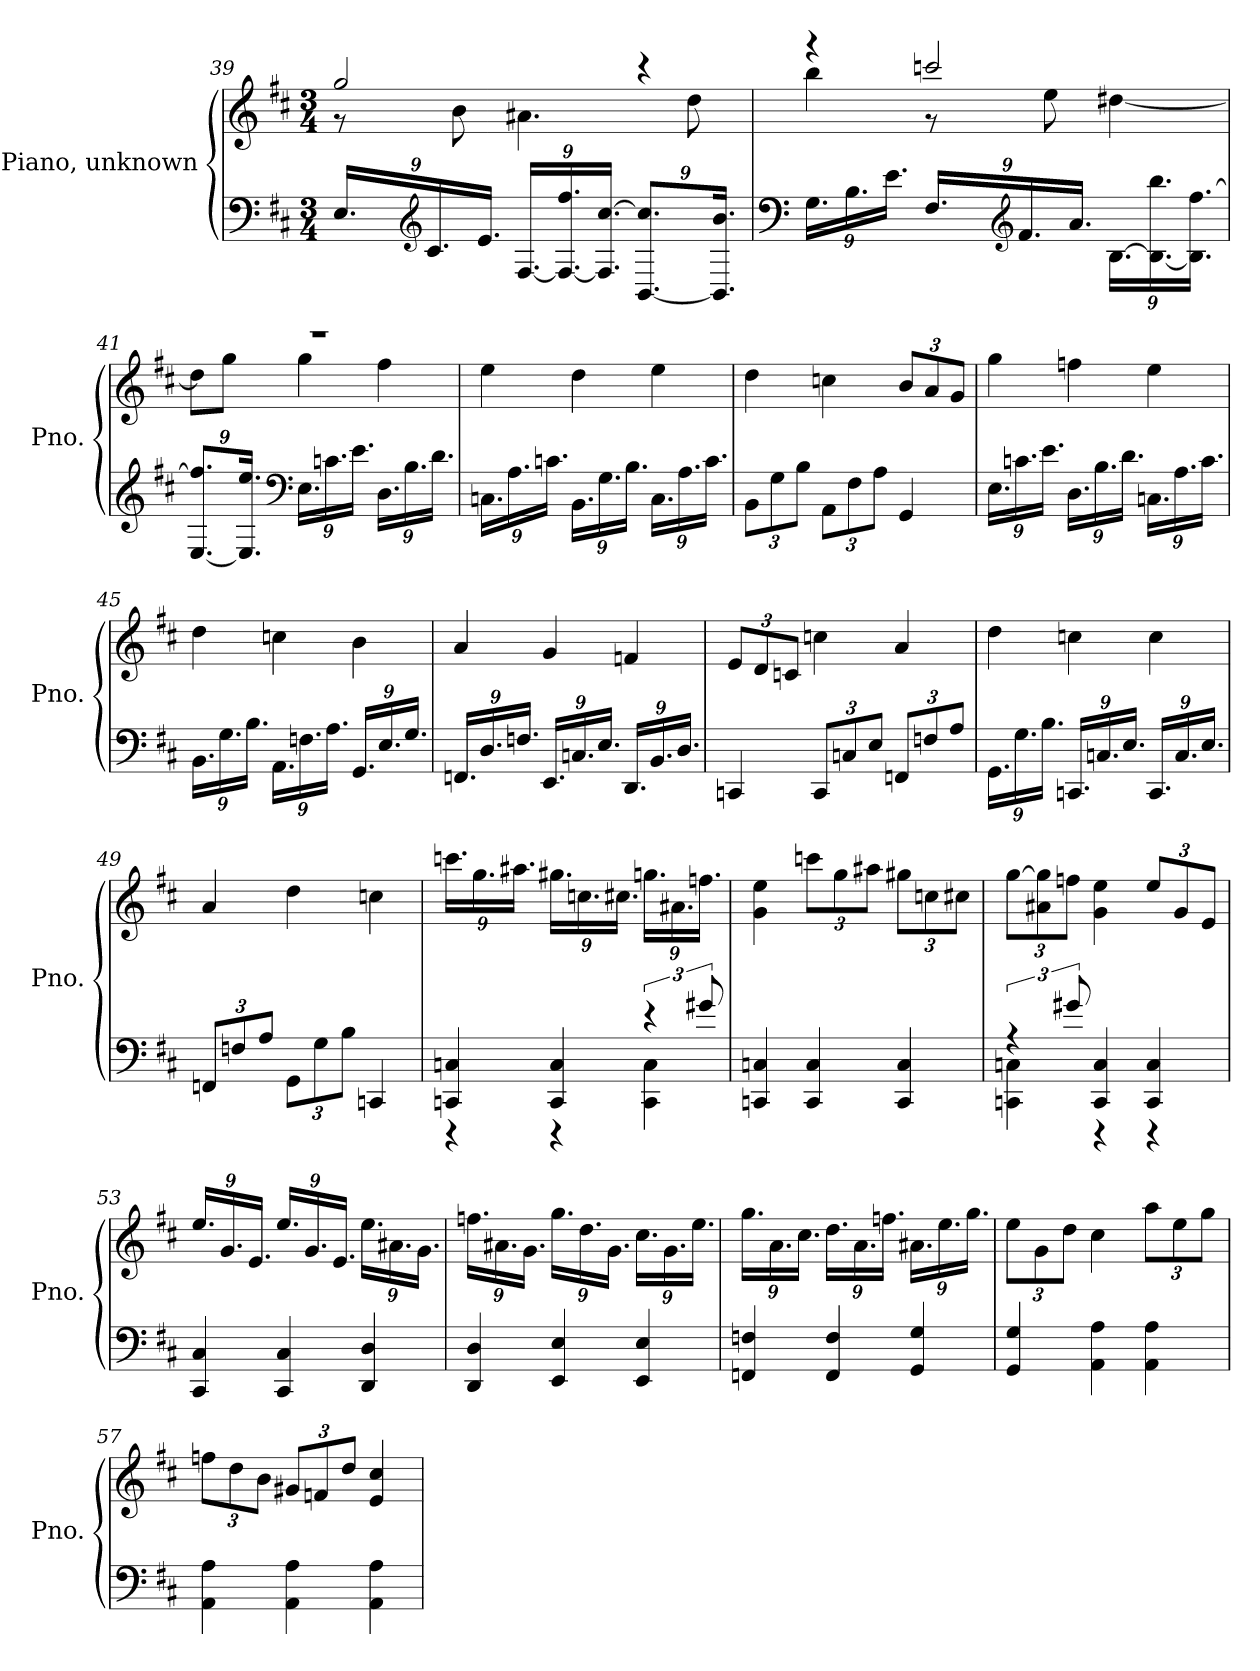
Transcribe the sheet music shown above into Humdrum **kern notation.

**kern	**kern
*part1	*part1
*staff2	*staff1
*I"Piano, unknown	*
*I'Pno.	*
*clefF4	*clefG2
*k[f#c#]	*k[f#c#]
*M3/4	*M3/4
*Xbrackettup	*
=39	=39
*	*^
18.E/LL	2gg/	8r
*clefG2	*	*
18.c#/	.	.
.	.	8b\
18.e/JJ	.	.
[18.F#/LL	.	4.a#X\
18.F#/_ 18.ff#/	.	.
18.F#/] [18.cc#/JJ	.	.
[9.BB/ 9.cc#/]L	4r	.
.	.	8dd\
18.BB/] 18.b/Jk	.	.
!!LO:LB:g=z	!!
=40	=40	=40
*clefF4	*	*
18.G\LL	4r	4bb\
18.B\	.	.
18.e\JJ	.	.
18.F#/LL	2cccn/	8r
*clefG2	*	*
18.f#/	.	.
.	.	8ee\
18.a/JJ	.	.
[18.B\LL	.	[4dd#X\
18.B\_ 18.bb\	.	.
18.B\] [18.ff#\JJ	.	.
=41	=41	=41
[9.E/ 9.ff#/]L	2.r	8dd#\L]
.	.	8gg\J
18.E/] 18.ee/Jk	.	.
*clefF4	*	*
18.E\LL	.	4gg\
18.cn\	.	.
18.e\JJ	.	.
18.D\LL	.	4ff#\
18.B\	.	.
18.d\JJ	.	.
*	*v	*v
!!LO:LB:g=z
=42	=42
18.Cn\LL	4ee\
18.A\	.
18.cn\JJ	.
18.BB\LL	4dd\
18.G\	.
18.B\JJ	.
18.C\LL	4ee\
18.A\	.
18.c\JJ	.
=43	=43
12BB\L	4dd\
12G\	.
12B\J	.
12AA\L	4ccn\
12F#\	.
12A\J	.
*	*Xbrackettup
4GG/	12b/L
.	12a/
.	12g/J
=44	=44
18.E\LL	4gg\
18.cn\	.
18.e\JJ	.
18.D\LL	4ffn\
18.B\	.
18.d\JJ	.
18.Cn\LL	4ee\
18.A\	.
18.c\JJ	.
!!LO:LB:g=z
=45	=45
18.BB\LL	4dd\
18.G\	.
18.B\JJ	.
18.AA\LL	4ccn\
18.Fn\	.
18.A\JJ	.
18.GG/LL	4b\
18.E/	.
18.G/JJ	.
=46	=46
18.FFn/LL	4a/
18.D/	.
18.Fn/JJ	.
18.EE/LL	4g/
18.Cn/	.
18.E/JJ	.
18.DD/LL	4fn/
18.BB/	.
18.D/JJ	.
=47	=47
4CCn/	12e/L
.	12d/
.	12cn/J
12CC/L	4ccn\
12Cn/	.
12E/J	.
12FFn/L	4a/
12Fn/	.
12A/J	.
!!LO:PB:g=z
=48	=48
18.GG\LL	4dd\
18.G\	.
18.B\JJ	.
18.CCn/LL	4ccn\
18.Cn/	.
18.E/JJ	.
18.CC/LL	4cc\
18.C/	.
18.E/JJ	.
=49	=49
12FFn/L	4a/
12Fn/	.
12A/J	.
12GG\L	4dd\
12G\	.
12B\J	.
4CCn/	4ccn\
=50	=50
*^	*
4CCn/ 4Cn/	4r	18.cccn\LL
.	.	18.gg\
.	.	18.aa#X\JJ
4CC/ 4C/	4r	18.gg#X\LL
.	.	18.ccn\
.	.	18.cc#X\JJ
*brackettup	*	*
6r	4CC\ 4C\	18.ggn\LL
.	.	18.a#X\
12g#X/	.	18.ffn\JJ
*v	*v	*
!!LO:LB:g=z
=51	=51
4CCn/ 4Cn/	4g\ 4ee\
4CC/ 4C/	12cccn\L
.	12gg\
.	12aa#X\J
4CC/ 4C/	12gg#X\L
.	12ccn\
.	12cc#X\J
=52	=52
*^	*
6r	4CCn\ 4Cn\	[12gg\L
.	.	12a#X\ 12gg\]
12g#X/	.	12ffn\J
4CC/ 4C/	4r	4g\ 4ee\
4CC/ 4C/	4r	12ee/L
.	.	12g/
.	.	12e/J
*v	*v	*
=53	=53
4CC#/ 4C#/	18.ee/LL
.	18.g/
.	18.e/JJ
4CC#/ 4C#/	18.ee/LL
.	18.g/
.	18.e/JJ
4DD/ 4D/	18.ee\LL
.	18.a#X\
.	18.g\JJ
!!LO:LB:g=z
=54	=54
4DD/ 4D/	18.ffn\LL
.	18.a#X\
.	18.g\JJ
4EE/ 4E/	18.gg\LL
.	18.dd\
.	18.g\JJ
4EE/ 4E/	18.cc#\LL
.	18.g\
.	18.ee\JJ
=55	=55
4FFn/ 4Fn/	18.gg\LL
.	18.a\
.	18.cc#\JJ
4FF/ 4F/	18.dd\LL
.	18.a\
.	18.ffn\JJ
4GG/ 4G/	18.a#X\LL
.	18.ee\
.	18.gg\JJ
=56	=56
4GG/ 4G/	12ee\L
.	12g\
.	12dd\J
4AA\ 4A\	4cc#\
4AA\ 4A\	12aa\L
.	12ee\
.	12gg\J
!!LO:LB:g=z
=57	=57
4AA\ 4A\	12ffn\L
.	12dd\
.	12b\J
4AA\ 4A\	12g#X/L
.	12fn/
.	12dd/J
4AA\ 4A\	4e/ 4cc#/
=	=
*-	*-
